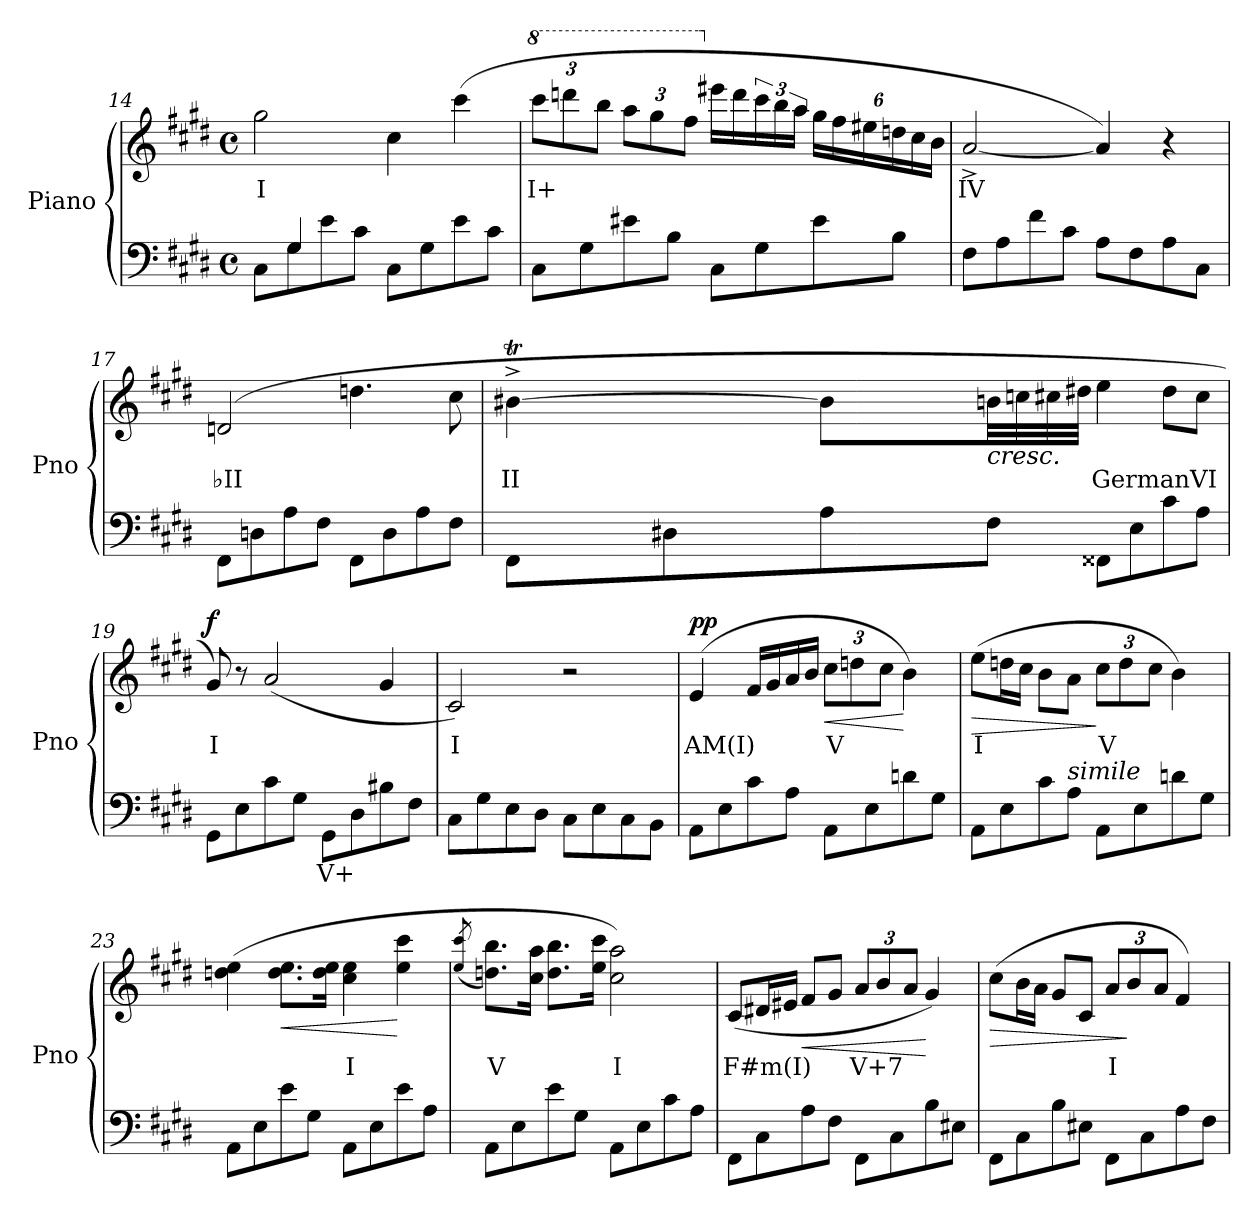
**kern	**text	**kern	**text	**dynam
*part1	*part1	*part1	*part1	*part1
*staff2	*staff2	*staff1	*staff1	*staff1/2
*I"Piano	*	*	*	*
*I'Pno	*	*	*	*
*clefF4	*	*clefG2	*	*
*k[f#c#g#d#]	*	*k[f#c#g#d#]	*	*
*M4/4	*	*M4/4	*	*
*met(c)	*	*met(c)	*	*
=14	=14	=14	=14	=14
*^	*	*	*	*
!	!	!	!	!LO:LY:b	!
8C#\L	8ryy	.	2gg#\	I	.
8G#\	4G#/	.	.	.	.
8e\	.	.	.	.	.
8c#\J	2ryy	.	.	.	.
8C#\L	.	.	4cc#\	.	.
8G#\	.	.	.	.	.
8e\	.	.	(>4ccc#\	.	.
8c#\J	8ryy	.	.	.	.
*v	*v	*	*	*	*
!!LO:LB:g=z
=15	=15	=15	=15	=15
*	*	*8va	*	*
*^	*	*	*	*
!	!	!	!	!LO:LY:b	!
*v	*v	*	*	*	*
8C#\L	.	12cccc#\L	I+	.
.	.	12ddddn\	.	.
8G#\	.	.	.	.
.	.	12bbb\J	.	.
8e#X\	.	12aaa\L	.	.
.	.	12ggg#\	.	.
8B\J	.	.	.	.
.	.	12fff#\J	.	.
*	*	*X8va	*	*
8C#\L	.	16eee#X\LL	.	.
.	.	16ddd\	.	.
8G#\	.	24ccc#\	.	.
.	.	24bb\	.	.
.	.	24aa\JJ	.	.
8e#\	.	24gg#\LL	.	.
.	.	24ff#\	.	.
.	.	24ee#X\	.	.
8B\J	.	24ddn\	.	.
.	.	24cc#\	.	.
.	.	24b\JJ	.	.
=16	=16	=16	=16	=16
!	!	!	!LO:LY:b	!
8F#\L	.	[2a^/	IV	.
8A\	.	.	.	.
8f#\	.	.	.	.
8c#\J	.	.	.	.
8A\L	.	4a/])	.	.
8F#\	.	.	.	.
8A\	.	4r	.	.
8C#\J	.	.	.	.
=17	=17	=17	=17	=17
!	!	!	!LO:LY:b	!
8FF#\L	.	(>2dn/	♭II	.
8Dn\	.	.	.	.
8A\	.	.	.	.
8F#\J	.	.	.	.
!	!	!	!	!LO:DY:b
8FF#\L	.	4.ddn\	.	other-dynamics
8D\	.	.	.	.
8A\	.	.	.	.
8F#\J	.	8cc#\	.	.
!!LO:LB:g=z
=18	=18	=18	=18	=18
!	!	!	!LO:LY:b	!LO:DY:b=2
*	*	*^	*	*
8FF#\L	.	[4b#Xt^\	64b#yy	II	other-dynamics
.	.	.	64cc#yy	.	.
.	.	.	64b#yy	.	.
.	.	.	64cc#yy	.	.
.	.	.	64b#yy	.	.
.	.	.	64cc#yy	.	.
.	.	.	64b#yy	.	.
.	.	.	64cc#yy	.	.
8D#X\	.	.	64b#yy	.	.
.	.	.	64cc#yy	.	.
.	.	.	64b#yy	.	.
.	.	.	64cc#yy	.	.
.	.	.	64b#yy	.	.
.	.	.	64cc#yy	.	.
.	.	.	64b#yy	.	.
.	.	.	64cc#yy	.	.
8A\	.	8b#\L]	64b#yy	.	.
.	.	.	64cc#yy	.	.
.	.	.	64b#yy	.	.
.	.	.	64cc#yy	.	.
.	.	.	64b#yy	.	.
.	.	.	64cc#yy	.	.
.	.	.	64b#yy	.	.
.	.	.	64cc#yy	.	.
!	!	!	!	!	!LO:HP:b
8F#\J	.	32bn\LL	2ryy	.	<
.	.	32ccn\	.	.	.
.	.	32cc#X\	.	.	.
.	.	32dd#X\JJJ	.	.	.
!	!	!	!	!LO:LY:b	!LO:DY:b
8FF##X\L	.	4ee\	.	GermanVI	other-dynamics
8E\	.	.	.	.	.
8c#\	.	8dd#\L	.	.	.
8A\J	.	8cc#\J	8ryy	.	[
=19	=19	=19	=19	=19	=19
!	!	!	!	!LO:LY:b	!LO:DY:b
*	*	*v	*v	*	*
8GG#\L	.	8g#/)	I	f
8E\	.	8r	.	.
8c#\	.	(<2a/	.	.
8G#\J	.	.	.	.
!	!LO:LY:b	!	!	!
8GG#\L	V+	.	.	.
8D#\	.	.	.	.
8B#X\	.	4g#/	.	.
8F#\J	.	.	.	.
!!LO:LB:g=z
=20	=20	=20	=20	=20
!	!	!	!LO:LY:b	!
8C#\L	.	2c#/)	I	.
8G#\	.	.	.	.
8E\	.	.	.	.
8D#\J	.	.	.	.
8C#\L	.	2r	.	.
8E\	.	.	.	.
8C#\	.	.	.	.
8BB\J	.	.	.	.
=21	=21	=21	=21	=21
!	!	!	!LO:LY:b	!LO:DY:b
8AA\L	.	(>4e/	AM(I)	pp
8E\	.	.	.	.
8c#\	.	16f#/LL	.	.
.	.	16g#/	.	.
8A\J	.	16a/	.	.
.	.	16b/JJ	.	.
!	!	!	!LO:LY:b	!LO:HP:b
8AA\L	.	12cc#\L	V	<
.	.	12ddn\	.	.
8E\	.	.	.	.
.	.	12cc#\J	.	.
8dn\	.	4b\)	.	[
8G#\J	.	.	.	.
=22	=22	=22	=22	=22
!	!	!	!LO:LY:b	!LO:HP:b
8AA\L	.	(>8ee\L	I	>
8E\	.	16ddn\L	.	.
.	.	16cc#\JJ	.	.
8c#\	.	8b\L	.	.
!LO:TX:a:i:t=simile	!	!	!	!
8A\J	.	8a\J	.	.
!	!	!	!LO:LY:b	!
8AA\L	.	12cc#\L	V	]
.	.	12dd\	.	.
8E\	.	.	.	.
.	.	12cc#\J	.	.
8dn\	.	4b\)	.	.
8G#\J	.	.	.	.
=23	=23	=23	=23	=23
8AA\L	.	(>4ddn\ 4ee\	.	.
8E\	.	.	.	.
!	!	!	!	!LO:HP:b
8e\	.	8.dd\ 8.ee\L	.	<
8G#\J	.	.	.	.
.	.	16dd\ 16ee\Jk	.	.
!	!	!	!LO:LY:b	!
8AA\L	.	4cc#\ 4ee\	I	.
8E\	.	.	.	.
8e\	.	4ee\ 4ccc#\	.	[
8A\J	.	.	.	.
!!LO:PB:g=z
=24	=24	=24	=24	=24
.	.	(<8qee/ 8qccc#/	.	.
!	!	!	!LO:LY:b	!
8AA\L	.	8.ddn\ 8.bb\L)	V	.
8E\	.	.	.	.
.	.	16cc#\ 16aa\Jk	.	.
8e\	.	8.dd\ 8.bb\L	.	.
8G#\J	.	.	.	.
.	.	16ee\ 16ccc#\Jk	.	.
!	!	!	!LO:LY:b	!
8AA\L	.	2cc#\ 2aa\)	I	.
8E\	.	.	.	.
8c#\	.	.	.	.
8A\J	.	.	.	.
=25	=25	=25	=25	=25
!	!	!	!LO:LY:b	!
8FF#\L	.	(<8c#/L	F#m(I)	.
8C#\	.	16d#X/L	.	.
.	.	16e#X/JJ	.	.
!	!	!	!	!LO:HP:b
8A\	.	8f#/L	.	<
8F#\J	.	8g#/J	.	.
!	!	!	!LO:LY:b	!
8FF#\L	.	12a/L	V+7	.
.	.	12b/	.	.
8C#\	.	.	.	.
.	.	12a/J	.	.
8B\	.	4g#/)	.	[
8E#X\J	.	.	.	.
=26	=26	=26	=26	=26
!	!	!	!	!LO:HP:b
8FF#\L	.	(>8cc#\L	.	>
8C#\	.	16b\L	.	.
.	.	16a\JJ	.	.
8B\	.	8g#/L	.	.
8E#X\J	.	8c#/J	.	.
!	!	!	!LO:LY:b	!
8FF#\L	.	12a/L	I	.
.	.	12b/	.	]
8C#\	.	.	.	.
.	.	12a/J	.	.
8A\	.	4f#/)	.	.
8F#\J	.	.	.	.
=	=	=	=	=
*-	*-	*-	*-	*-
